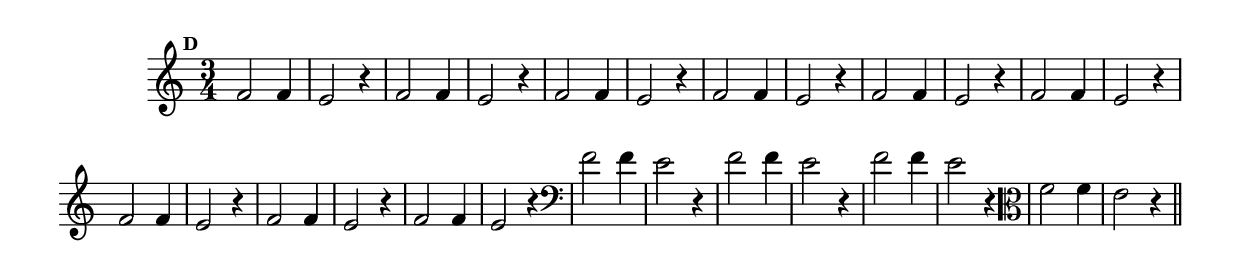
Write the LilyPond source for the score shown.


\version "2.16.0"

%\header { texidoc="Perguntas e Respostas"}

\relative c' {

  \override Staff.TimeSignature #'style = #'()
  \time 3/4 
  \override Score.BarNumber #'transparent = ##t
                                %\override Score.RehearsalMark #'font-family = #'roman
  \override Score.RehearsalMark #'font-size = #-2
  \override Score.BarNumber #'transparent = ##t
  \set Score.markFormatter = #format-mark-numbers

  \mark 4 

                                % CLARINETE

  \tag #'cl {
    f2 f4 e2 r4 
  }

                                % FLAUTA

  \tag #'fl {
    f2 f4 e2 r4 
  }

                                % OBOÉ

  \tag #'ob {
    f2 f4 e2 r4 
  }

                                % SAX ALTO

  \tag #'saxa {
    f2 f4 e2 r4 
  }

                                % SAX TENOR

  \tag #'saxt {
    f2 f4 e2 r4 
  }

                                % SAX GENES

  \tag #'saxg {
    f2 f4 e2 r4 
  }

                                % TROMPETE

  \tag #'tpt {
    f2 f4 e2 r4 
  }

                                % TROMPA

  \tag #'tpa {
    f2 f4 e2 r4 
  }

                                % TROMPA OP

  \tag #'tpaop {
    f2 f4 e2 r4 
  }

                                % TROMBONE

  \tag #'tbn {
    \clef bass
    f2 f4 e2 r4 
  }

                                % TUBA MIB

  \tag #'tbamib {
    \clef bass
    f2 f4 e2 r4 
  }

                                % TUBA SIB

  \tag #'tbasib {
    \clef bass
    f2 f4 e2 r4 
  }

                                % VIOLA

  \tag #'vla {
    \clef alto
    f2 f4 e2 r4 
  }


                                % FINAL

  \bar "||"

}
